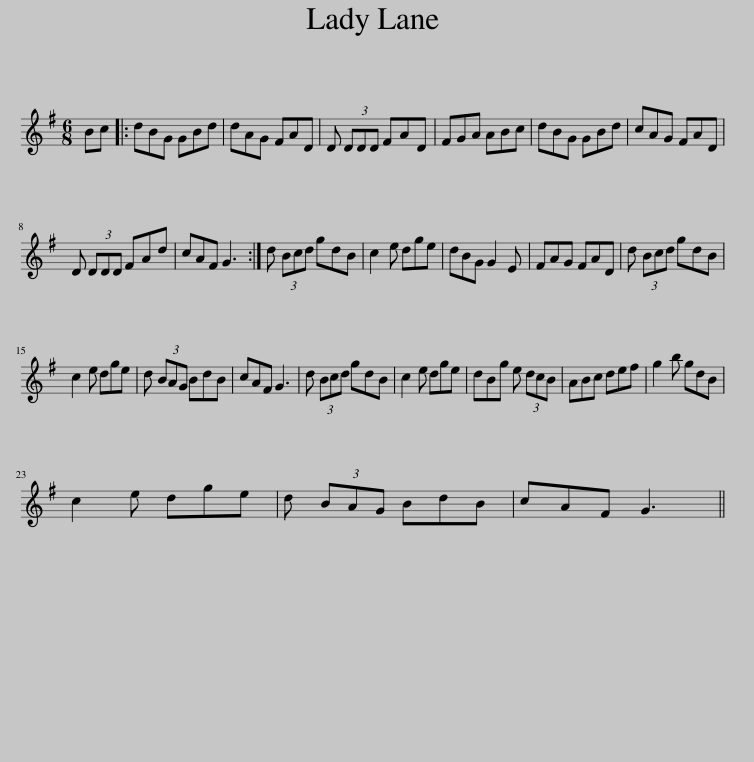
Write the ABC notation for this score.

X:1
L:1/8
M:6/8
I:linebreak $
K:G
V:1 treble
V:1
 Bc |: dBG GBd | dAG FAD | D (3DDD FAD | FGA ABc | %5
 dBG GBd | cAG FAD |$ D (3DDD FAd | cAF G3 :| d (3Bcd gdB | %10
 c2 e dge | dBG G2 E | FAG FAD | d (3Bcd gdB |$ c2 e dge | %15
 d (3BAG BdB | cAF G3 | d (3Bcd gdB | c2 e dge | dBg e (3dcB | %20
 ABc def | g2 b gdB |$ c2 e dge | d (3BAG BdB | cAF G3 || %25
